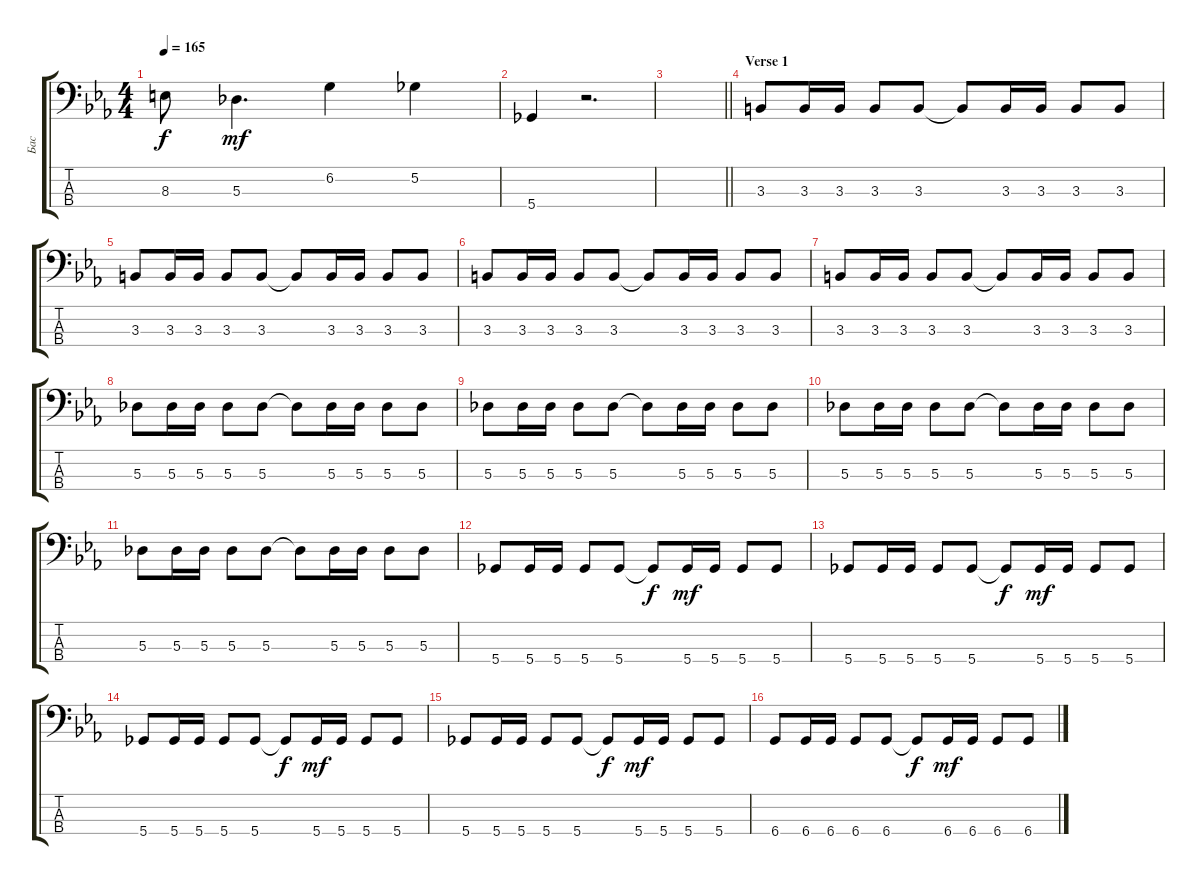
\track ("Бас" "Бас") {instrument electricbassfinger}
\staff {score tabs}
\tuning (Gb2 Db2 Ab1 Db1) {hide}
\ts (4 4)
\tempo 165
\clef f4
\ks cminor
8.3{t}.8{dy f} 5.3.4{d dy mf} 6.2.4 5.2.4 |
5.4.4 r.2{d} |
\barLineRight lightlight
|
\section ("" "Verse 1")
3.3.8 3.3.16 3.3.16 3.3.8 3.3.8 3.3{t}.8 3.3.16 3.3.16 3.3.8 3.3.8 |
3.3.8 3.3.16 3.3.16 3.3.8 3.3.8 3.3{t}.8 3.3.16 3.3.16 3.3.8 3.3.8 |
3.3.8 3.3.16 3.3.16 3.3.8 3.3.8 3.3{t}.8 3.3.16 3.3.16 3.3.8 3.3.8 |
3.3.8 3.3.16 3.3.16 3.3.8 3.3.8 3.3{t}.8 3.3.16 3.3.16 3.3.8 3.3.8 |
5.3.8 5.3.16 5.3.16 5.3.8 5.3.8 5.3{t}.8 5.3.16 5.3.16 5.3.8 5.3.8 |
5.3.8 5.3.16 5.3.16 5.3.8 5.3.8 5.3{t}.8 5.3.16 5.3.16 5.3.8 5.3.8 |
5.3.8 5.3.16 5.3.16 5.3.8 5.3.8 5.3{t}.8 5.3.16 5.3.16 5.3.8 5.3.8 |
5.3.8 5.3.16 5.3.16 5.3.8 5.3.8 5.3{t}.8 5.3.16 5.3.16 5.3.8 5.3.8 |
5.4.8 5.4.16 5.4.16 5.4.8 5.4.8 5.4{t}.8{dy f} 5.4.16{dy mf} 5.4.16 5.4.8 5.4.8 |
5.4.8 5.4.16 5.4.16 5.4.8 5.4.8 5.4{t}.8{dy f} 5.4.16{dy mf} 5.4.16 5.4.8 5.4.8 |
5.4.8 5.4.16 5.4.16 5.4.8 5.4.8 5.4{t}.8{dy f} 5.4.16{dy mf} 5.4.16 5.4.8 5.4.8 |
5.4.8 5.4.16 5.4.16 5.4.8 5.4.8 5.4{t}.8{dy f} 5.4.16{dy mf} 5.4.16 5.4.8 5.4.8 |
6.4.8 6.4.16 6.4.16 6.4.8 6.4.8 6.4{t}.8{dy f} 6.4.16{dy mf} 6.4.16 6.4.8 6.4.8
